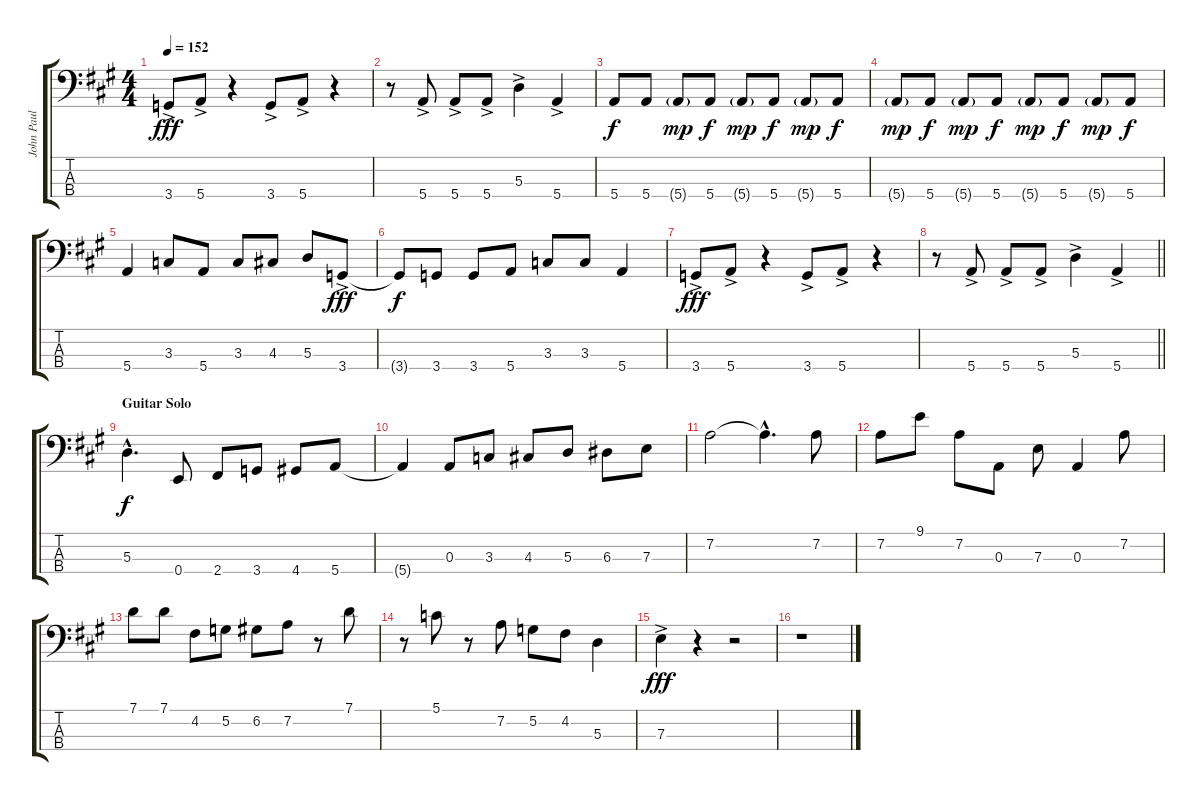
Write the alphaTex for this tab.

\track ("John Paul Jones" "John Paul ") {instrument electricbassfinger}
\staff {score tabs}
\tuning (G2 D2 A1 E1) {hide}
\ts (4 4)
\tempo 152
\clef f4
\ks a
3.4{ac}.8{dy fff} 5.4{ac}.8 r.4 3.4{ac}.8 5.4{ac}.8 r.4 |
r.8 5.4{ac}.8 5.4{ac}.8 5.4{ac}.8 5.3{ac}.4 5.4{ac}.4 |
5.4.8{dy f} 5.4.8 5.4{g}.8{dy mp} 5.4.8{dy f} 5.4{g}.8{dy mp} 5.4.8{dy f} 5.4{g}.8{dy mp} 5.4.8{dy f} |
5.4{g}.8{dy mp} 5.4.8{dy f} 5.4{g}.8{dy mp} 5.4.8{dy f} 5.4{g}.8{dy mp} 5.4.8{dy f} 5.4{g}.8{dy mp} 5.4.8{dy f} |
5.4.4 3.3.8 5.4.8 3.3.8 4.3.8 5.3.8 3.4{ac}.8{dy fff} |
3.4{t}.8{dy f} 3.4.8 3.4.8 5.4.8 3.3.8 3.3.8 5.4.4 |
3.4{ac}.8{dy fff} 5.4{ac}.8 r.4 3.4{ac}.8 5.4{ac}.8 r.4 |
\barLineRight lightlight
r.8 5.4{ac}.8 5.4{ac}.8 5.4{ac}.8 5.3{ac}.4 5.4{ac}.4 |
\section ("" "Guitar Solo")
5.3{hac}.4{d dy f} 0.4.8 2.4.8 3.4.8 4.4.8 5.4.8 |
5.4{t}.4 0.3.8 3.3.8 4.3.8 5.3.8 6.3.8 7.3.8 |
7.2.2 7.2{hac t}.4{d} 7.2.8 |
7.2.8 9.1.8 7.2.8 0.3.8 7.3.8 0.3.4 7.2.8 |
7.1.8 7.1.8 4.2.8 5.2.8 6.2.8 7.2.8 r.8 7.1.8 |
r.8 5.1.8 r.8 7.2.8 5.2.8 4.2.8 5.3.4 |
7.3{ac}.4{dy fff} r.4 r.2 |
r.1
